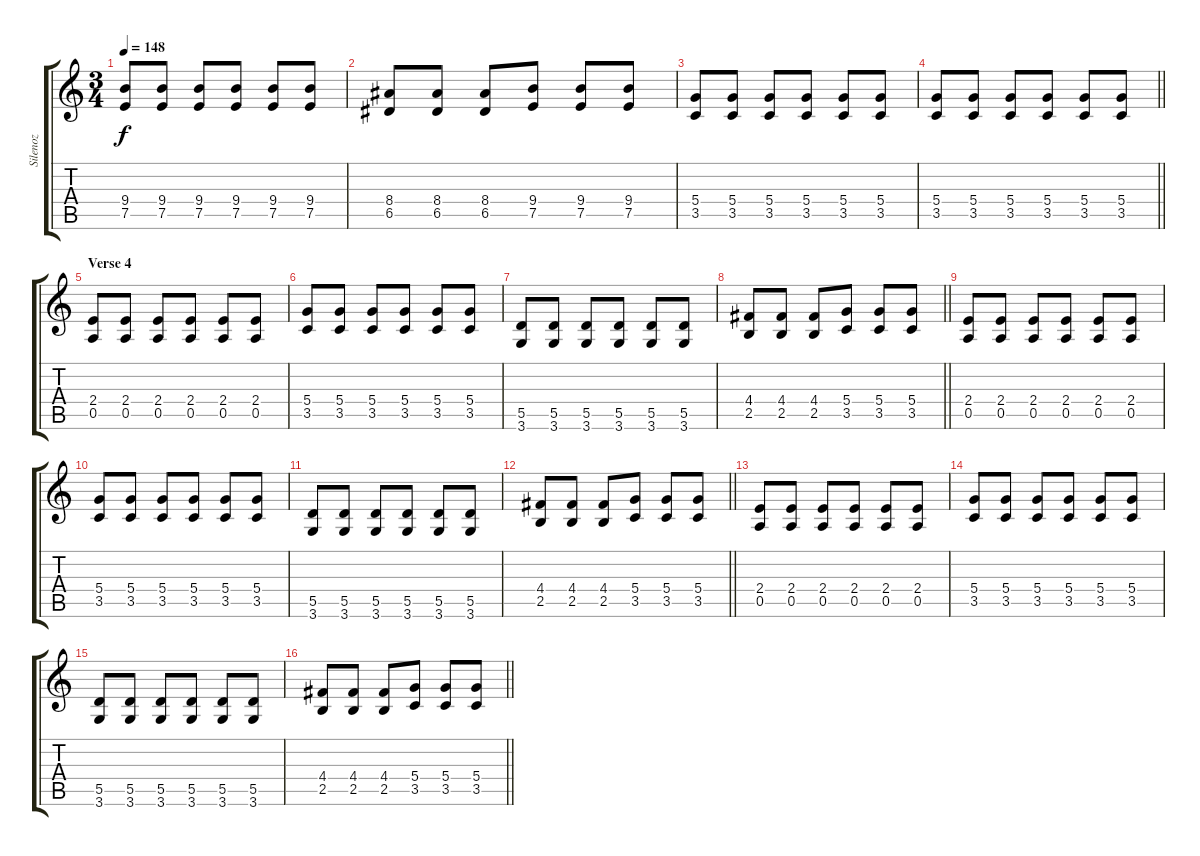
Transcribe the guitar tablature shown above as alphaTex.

\track ("Silenoz" "Silenoz") {instrument distortionguitar}
\staff {score tabs}
\tuning (E4 B3 G3 D3 A2 E2) {hide}
\ts (3 4)
\tempo 148
\clef g2
\ks c
(9.4 7.5).8{dy f} (9.4 7.5).8 (9.4 7.5).8 (9.4 7.5).8 (9.4 7.5).8 (9.4 7.5).8 |
(8.4 6.5).8 (8.4 6.5).8 (8.4 6.5).8 (9.4 7.5).8 (9.4 7.5).8 (9.4 7.5).8 |
(5.4 3.5).8 (5.4 3.5).8 (5.4 3.5).8 (5.4 3.5).8 (5.4 3.5).8 (5.4 3.5).8 |
\barLineRight lightlight
(5.4 3.5).8 (5.4 3.5).8 (5.4 3.5).8 (5.4 3.5).8 (5.4 3.5).8 (5.4 3.5).8 |
\section ("" "Verse 4")
(2.4 0.5).8 (2.4 0.5).8 (2.4 0.5).8 (2.4 0.5).8 (2.4 0.5).8 (2.4 0.5).8 |
(5.4 3.5).8 (5.4 3.5).8 (5.4 3.5).8 (5.4 3.5).8 (5.4 3.5).8 (5.4 3.5).8 |
(5.5 3.6).8 (5.5 3.6).8 (5.5 3.6).8 (5.5 3.6).8 (5.5 3.6).8 (5.5 3.6).8 |
\barLineRight lightlight
(4.4 2.5).8 (4.4 2.5).8 (4.4 2.5).8 (5.4 3.5).8 (5.4 3.5).8 (5.4 3.5).8 |
(2.4 0.5).8 (2.4 0.5).8 (2.4 0.5).8 (2.4 0.5).8 (2.4 0.5).8 (2.4 0.5).8 |
(5.4 3.5).8 (5.4 3.5).8 (5.4 3.5).8 (5.4 3.5).8 (5.4 3.5).8 (5.4 3.5).8 |
(5.5 3.6).8 (5.5 3.6).8 (5.5 3.6).8 (5.5 3.6).8 (5.5 3.6).8 (5.5 3.6).8 |
\barLineRight lightlight
(4.4 2.5).8 (4.4 2.5).8 (4.4 2.5).8 (5.4 3.5).8 (5.4 3.5).8 (5.4 3.5).8 |
(2.4 0.5).8 (2.4 0.5).8 (2.4 0.5).8 (2.4 0.5).8 (2.4 0.5).8 (2.4 0.5).8 |
(5.4 3.5).8 (5.4 3.5).8 (5.4 3.5).8 (5.4 3.5).8 (5.4 3.5).8 (5.4 3.5).8 |
(5.5 3.6).8 (5.5 3.6).8 (5.5 3.6).8 (5.5 3.6).8 (5.5 3.6).8 (5.5 3.6).8 |
\barLineRight lightlight
(4.4 2.5).8 (4.4 2.5).8 (4.4 2.5).8 (5.4 3.5).8 (5.4 3.5).8 (5.4 3.5).8
